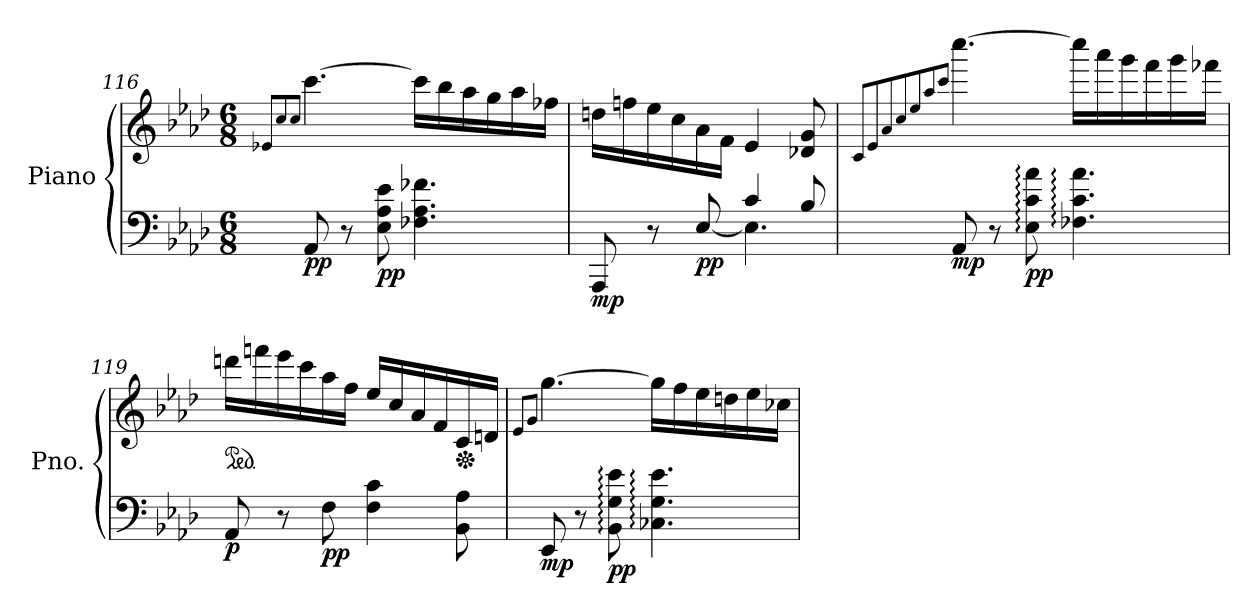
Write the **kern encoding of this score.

**kern	**kern	**dynam
*part1	*part1	*part1
*staff2	*staff1	*staff1/2
*I"Piano	*	*
*I'Pno.	*	*
!!LO:LB:g=z
*clefF4	*clefG2	*
*k[b-e-a-d-]	*k[b-e-a-d-]	*
*M6/8	*M6/8	*
*MM112	*MM112	*
=116	=116	=116
.	8qe-X/L	.
.	8qcc/	.
.	8qcc/J	.
!	!	!LO:DY:b=2
!	!	!LO:DY:n=1:b
8AA-/	[4.ccc\	p p
8r	.	.
!	!	!LO:DY:n=2:b=2
8E-\ 8A-\ 8e-\	.	pp
4.F-X\ 4.A-\ 4.f-X\	16ccc\LL]	.
.	16bb-\	.
.	16aa-\	.
.	16gg\	.
.	16aa-\	.
.	16ff-X\JJ	.
=117	=117	=117
*^	*	*
!	!	!	!LO:DY:b=2
8AAA-/	4.rAAAyy	16ddn\LL	mp
.	.	16ffn\	.
8r	.	16ee-\	.
.	.	16cc\	.
!	!	!	!LO:DY:b=2
[8E-/	.	16a-\	pp
.	.	16f\JJ	.
4c/	4.E-\]	4e-/	.
8B-/	.	8d-X/ 8g/	.
*v	*v	*	*
=118	=118	=118
.	8qc/L	.
.	8qe-/	.
.	8qa-/	.
.	8qcc/	.
.	8qee-/	.
.	8qaa-/	.
.	8qccc/J	.
!	!	!LO:DY:b=2
8AA-/	[4.cccc\	mp
8r	.	.
!	!	!LO:DY:b=2
8E-\: 8c\: 8a-\:	.	pp
4.F-X\: 4.c\: 4.a-\:	16cccc\LL]	.
.	16aaa-\	.
.	16ggg\	.
.	16fff\	.
.	16ggg\	.
.	16fff-X\JJ	.
=119	=119	=119
*	*ped	*
!	!	!LO:DY:b=2
8AA-/	16dddn\LL	p
.	16fffn\	.
8r	16eee-\	.
.	16ccc\	.
!	!	!LO:DY:b=2
8F\	16aa-\	pp
.	16ff\JJ	.
4F\ 4c\	16ee-/LL	.
.	16cc/	.
.	16a-/	.
.	16f/	.
*	*Xped	*
8BB-\ 8A-\	16c/	.
.	16dn/JJ	.
!!LO:LB:g=z
=120	=120	=120
.	8qe-/L	.
.	8qg/J	.
!	!	!LO:DY:b=2
8EE-/	[4.gg\	mp
8r	.	.
!	!	!LO:DY:b=2
8BB-\: 8G\: 8e-\:	.	pp
4.C-X\: 4.G\: 4.e-\:	16gg\LL]	.
.	16ff\	.
.	16ee-\	.
.	16ddn\	.
.	16ee-\	.
.	16cc-X\JJ	.
=	=	=
*-	*-	*-
